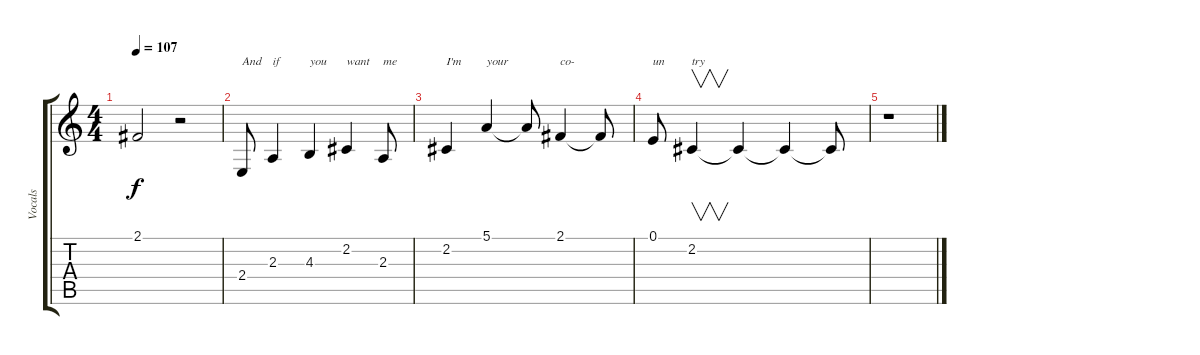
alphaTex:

\track ("Vocals" "Vocals") {instrument altosax}
\staff {score tabs}
\tuning (E4 B3 G3 D3 A2 E2) {hide}
\ts (4 4)
\tempo 107
\clef g2
\ks c
2.1{t}.2{dy f} r.2 |
2.4.8{txt "And"} 2.3.4{txt "if"} 4.3.4{txt "you"} 2.2.4{txt "want"} 2.3.8{txt "me"} |
2.2.4{txt "I'm"} 5.1.4{txt "your"} 5.1{t}.8 2.1.4{txt "co-"} 2.1{t}.8 |
0.1.8{txt "un"} 2.2.4{v txt "try"} 2.2{t}.4 2.2{t}.4 2.2{t}.8 |
r.1
